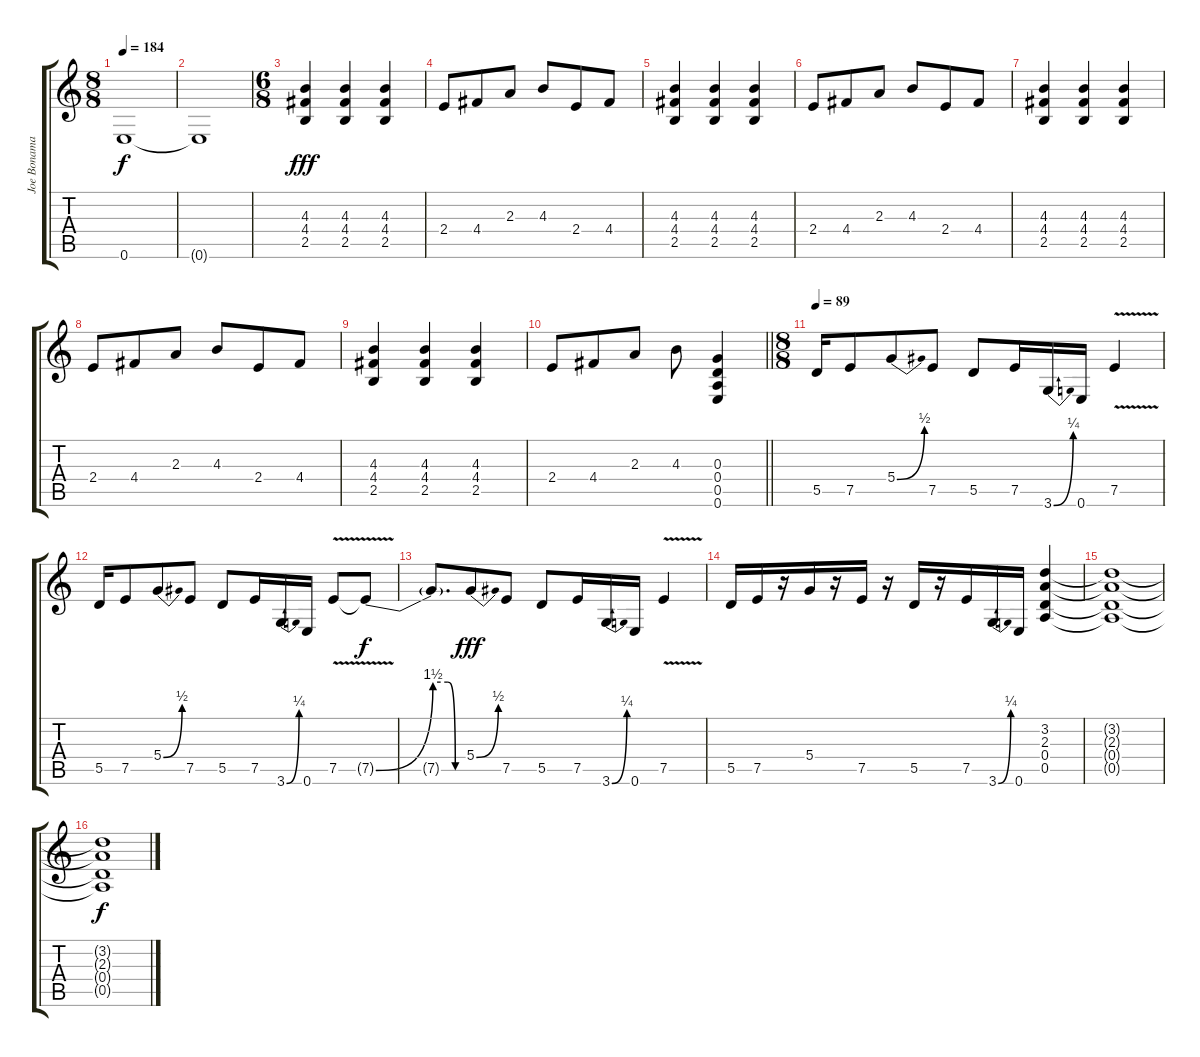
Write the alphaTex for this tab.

\track ("Joe Bonamassa Guitar" "Joe Bonama") {instrument overdrivenguitar}
\staff {score tabs}
\tuning (E4 B3 G3 D3 A2 E2) {hide}
\ts (8 8)
\tempo 184
\clef g2
\ks c
0.6{t}.1{dy f} |
0.6{t}.1 |
\ts (6 8)
(4.3 4.4 2.5).4{dy fff} (4.3 4.4 2.5).4 (4.3 4.4 2.5).4 |
2.4.8 4.4.8 2.3.8 4.3.8 2.4.8 4.4.8 |
(4.3 4.4 2.5).4 (4.3 4.4 2.5).4 (4.3 4.4 2.5).4 |
2.4.8 4.4.8 2.3.8 4.3.8 2.4.8 4.4.8 |
(4.3 4.4 2.5).4 (4.3 4.4 2.5).4 (4.3 4.4 2.5).4 |
2.4.8 4.4.8 2.3.8 4.3.8 2.4.8 4.4.8 |
(4.3 4.4 2.5).4 (4.3 4.4 2.5).4 (4.3 4.4 2.5).4 |
\barLineRight lightlight
2.4.8 4.4.8 2.3.8 4.3.8 (0.3 0.4 0.5 0.6).4 |
\ts (8 8)
\tempo 89
5.5.16 7.5.8 5.4{be (bend 0 0 60 2)}.8 7.5.8 5.5.8 7.5.16 3.6{be (bend 0 0 60 1)}.16 0.6.16 7.5{v}.4 |
5.5.16 7.5.8 5.4{be (bend 0 0 60 2)}.8 7.5.8 5.5.8 7.5.16 3.6{be (bend 0 0 60 1)}.16 0.6.16 7.5{v}.8 7.5{be (bend 0 0 60 6) t}.8{dy f} |
7.5{be (custom 0 6 30 6 45 0 60 0) t}.8{d} 5.4{be (bend 0 0 60 2)}.8{dy fff} 7.5.8 5.5.8 7.5.16 3.6{be (bend 0 0 60 1)}.16 0.6.16 7.5{v}.4 |
5.5.16 7.5.16 r.16 5.4.16 r.16 7.5.16 r.16 5.5.16 r.16 7.5.16 3.6{be (bend 0 0 60 1)}.16 0.6.16 (3.2 2.3 0.4 0.5).4 |
(3.2{t} 2.3{t} 0.4{t} 0.5{t}).1 |
(3.2{t} 2.3{t} 0.4{t} 0.5{t}).1{dy f}
